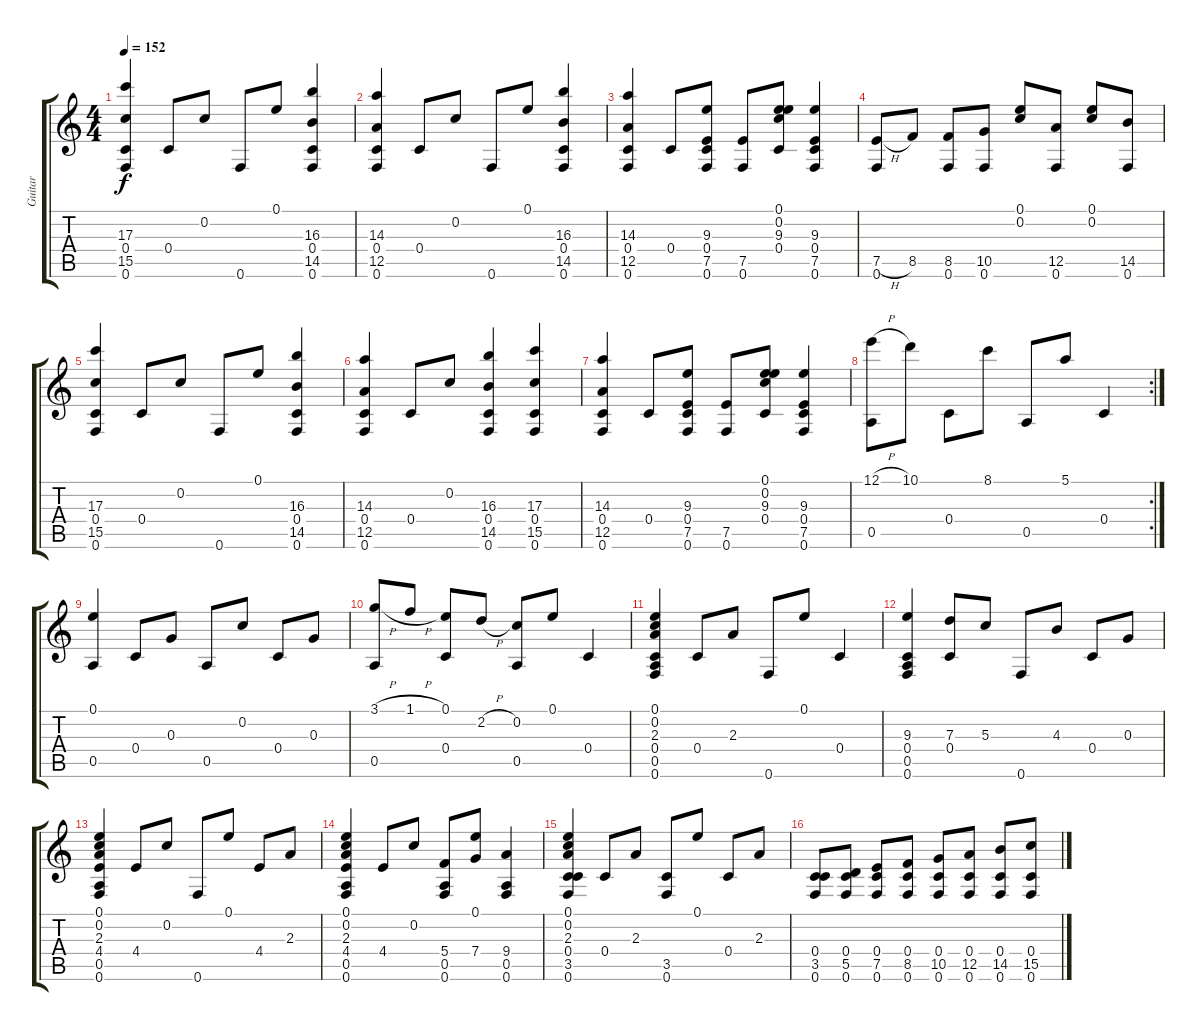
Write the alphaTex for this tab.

\track ("Guitar" "Guitar") {instrument acousticguitarsteel}
\staff {score tabs}
\tuning (E4 C4 G3 C3 A2 F2) {hide}
\ts (4 4)
\tempo 152
\clef g2
\ks c
(17.3 0.4 15.5 0.6).4{dy f} 0.4.8 0.2.8 0.6.8 0.1.8 (16.3 0.4 14.5 0.6).4 |
(14.3 0.4 12.5 0.6).4 0.4.8 0.2.8 0.6.8 0.1.8 (16.3 0.4 14.5 0.6).4 |
(14.3 0.4 12.5 0.6).4 0.4.8 (9.3 0.4 7.5 0.6).8 (7.5 0.6).8 (0.1 0.2 9.3 0.4).8 (9.3 0.4 7.5 0.6).4 |
(7.5{h} 0.6).8 8.5.8 (8.5 0.6).8 (10.5 0.6).8 (0.1 0.2).8 (12.5 0.6).8 (0.1 0.2).8 (14.5 0.6).8 |
(17.3 0.4 15.5 0.6).4 0.4.8 0.2.8 0.6.8 0.1.8 (16.3 0.4 14.5 0.6).4 |
(14.3 0.4 12.5 0.6).4 0.4.8 0.2.8 (16.3 0.4 14.5 0.6).4 (17.3 0.4 15.5 0.6).4 |
(14.3 0.4 12.5 0.6).4 0.4.8 (9.3 0.4 7.5 0.6).8 (7.5 0.6).8 (0.1 0.2 9.3 0.4).8 (9.3 0.4 7.5 0.6).4 |
\rc 2
(12.1{h} 0.5).8 10.1.8 0.4.8 8.1.8 0.5.8 5.1.8 0.4.4 |
(0.1 0.5).4 0.4.8 0.3.8 0.5.8 0.2.8 0.4.8 0.3.8 |
(3.1{h} 0.5).8 1.1{h}.8 (0.1 0.4).8 2.2{h}.8 (0.2 0.5).8 0.1.8 0.4.4 |
(0.1 0.2 2.3 0.4 0.5 0.6).4 0.4.8 2.3.8 0.6.8 0.1.8 0.4.4 |
(9.3 0.4 0.5 0.6).4 (7.3 0.4).8 5.3.8 0.6.8 4.3.8 0.4.8 0.3.8 |
(0.1 0.2 2.3 4.4 0.5 0.6).4 4.4.8 0.2.8 0.6.8 0.1.8 4.4.8 2.3.8 |
(0.1 0.2 2.3 4.4 0.5 0.6).4 4.4.8 0.2.8 (5.4 0.5 0.6).8 (0.1 7.4).8 (9.4 0.5 0.6).4 |
(0.1 0.2 2.3 0.4 3.5 0.6).4 0.4.8 2.3.8 (3.5 0.6).8 0.1.8 0.4.8 2.3.8 |
(0.4 3.5 0.6).8 (0.4 5.5 0.6).8 (0.4 7.5 0.6).8 (0.4 8.5 0.6).8 (0.4 10.5 0.6).8 (0.4 12.5 0.6).8 (0.4 14.5 0.6).8 (0.4 15.5 0.6).8
